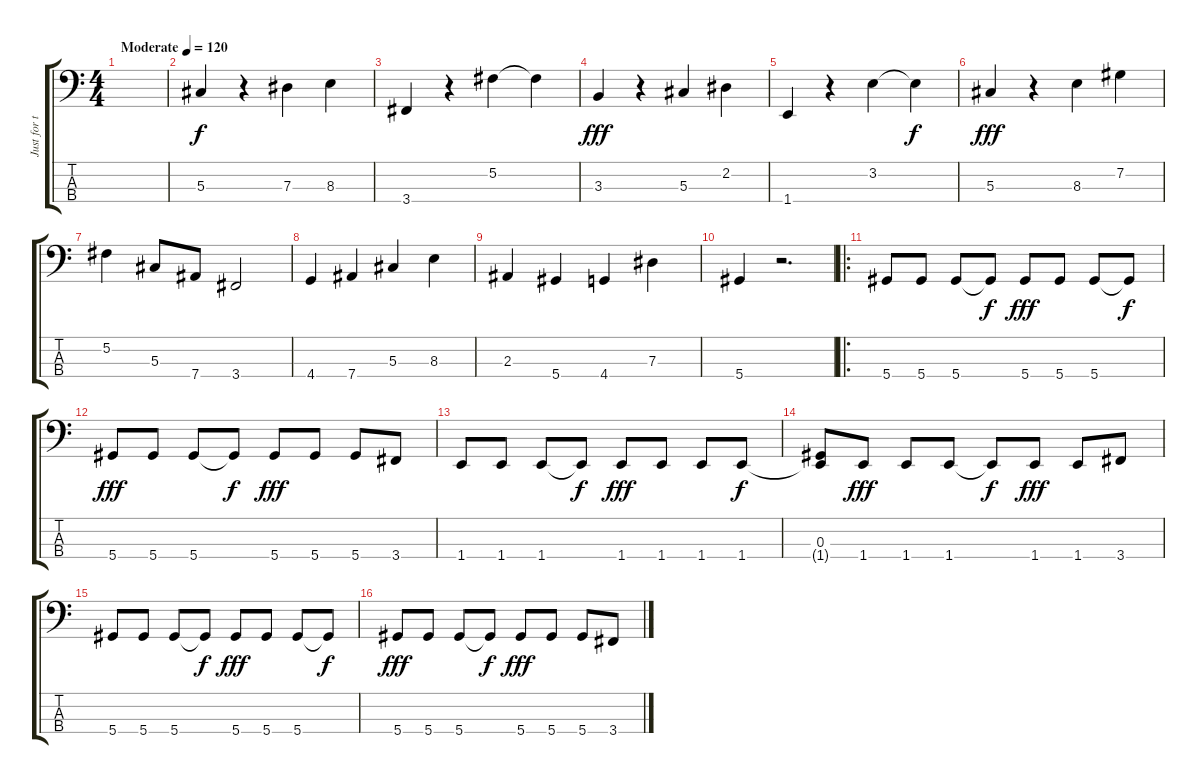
\track ("Just for the sake of it" "Just for t") {instrument electricbassfinger}
\staff {score tabs}
\tuning (Gb2 Db2 Ab1 Eb1) {hide}
\ts (4 4)
\tempo (120 "Moderate")
\clef f4
\ks c
|
5.3.4 r.4 7.3.4 8.3.4 |
3.4.4 r.4 5.2.4 5.2{t}.4{dy f} |
3.3.4{dy fff} r.4 5.3.4 2.2.4 |
1.4.4 r.4 3.2.4 3.2{t}.4{dy f} |
5.3.4{dy fff} r.4 8.3.4 7.2.4 |
5.2.4 5.3.8 7.4.8 3.4.2 |
4.4.4 7.4.4 5.3.4 8.3.4 |
2.3.4 5.4.4 4.4.4 7.3.4 |
5.4.4 r.2{d} |
\ro
5.4.8 5.4.8 5.4.8 5.4{t}.8{dy f} 5.4.8{dy fff} 5.4.8 5.4.8 5.4{t}.8{dy f} |
5.4.8{dy fff} 5.4.8 5.4.8 5.4{t}.8{dy f} 5.4.8{dy fff} 5.4.8 5.4.8 3.4.8 |
1.4.8 1.4.8 1.4.8 1.4{t}.8{dy f} 1.4.8{dy fff} 1.4.8 1.4.8 1.4.8{dy f} |
(0.3 1.4{t}).8 1.4.8{dy fff} 1.4.8 1.4.8 1.4{t}.8{dy f} 1.4.8{dy fff} 1.4.8 3.4.8 |
5.4.8 5.4.8 5.4.8 5.4{t}.8{dy f} 5.4.8{dy fff} 5.4.8 5.4.8 5.4{t}.8{dy f} |
5.4.8{dy fff} 5.4.8 5.4.8 5.4{t}.8{dy f} 5.4.8{dy fff} 5.4.8 5.4.8 3.4.8
